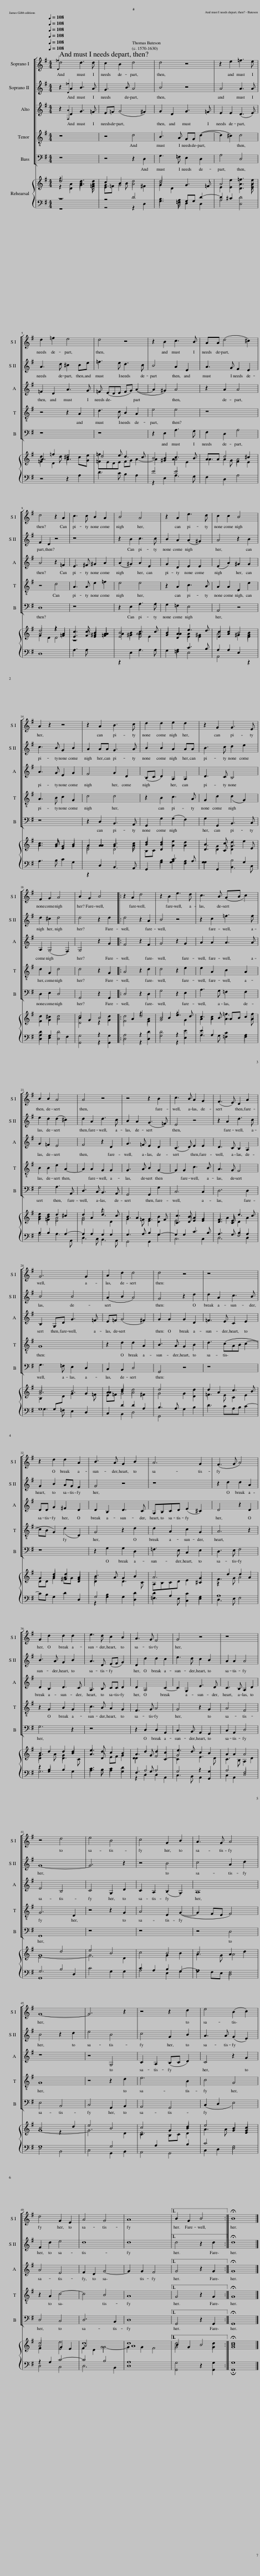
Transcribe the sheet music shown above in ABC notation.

X:1
%%score [ 1 2 3 4 5 ] { ( 6 7 8 ) | ( 9 10 ) }
L:1/8
Q:1/4=108
M:4/4
I:linebreak $
K:G
V:1 treble
V:2 treble
V:3 treble
V:4 treble-8
V:5 bass
V:6 treble
V:7 treble
V:8 treble
V:9 bass
V:10 bass
V:1
{[D=f]} d4 d3 d | c2 B2 d4 | d4 z4 | z2 e2 =f3 e |$ d2 =f2 e4 | %5
 d4 z4 | z2 B2 c3 B | AA (d4 ^c2) |$ d4 z2 A2 | c3 c B2 A2 | %10
 B4 A4 | z2 A2 e3 d | c2 c2 B4 |$ A2 z2 z4 | z2 A2 B3 c | %15
 d2 d2 e2 d2 | z2 G2 G3 E |$ F2 G2 A4 | B2 G2 B4 |: z2 A2 d4 | %20
 z2 B2 e3 d | c3 B (AB c2) |$ B2 B2 A4 | A4 z4 | z4 z2 B2 | %25
 c3 B A2 G2 | (F3 E) D2 A2 |$ G6 G2 | A2 d2 d4 | d4 z4 | %30
 z8 |$ z2 d2 d2 A2 | B3 A G2 B2 | A6 G2 | (F3 G A4) |$ %35
 G2 d2 d2 d2 | e3 d c2 B2 | A3 G F4 | G4 z4 | z8 |$ %40
 z4 d4 | e4 B4 | c4 G2 B2 | A3 G A4 |$ G8- | %45
 G6 z2 | z4 z2 d2 | e4 (B2 c2) |$ d4 G2 E2 | A4 G4 | %50
 A8 ||1 B2 G2 B4 :| !fermata!B8 |] %53
V:2
 z2{[D=f]} A2 B3 A | G3 B A4 | B4 z4 | A4 A3 A |$ A3 d ^c2 ce | %5
 =f3 e d3 c | B4 A2 E2 | A3 G F2 E2 |$ F2 D2 z4 | z8 | %10
 z2 B2 c3 c | B2 A2 (A2 ^G2) | A4 z2 B2 |$ c3 B G2 B2 | A2 AA G3 A | %15
 B2 B2 A2 AA | B3 c d2 e2 |$ d2 ^c2 d4 | d4 z2 d2 |: d4 z2 A2 | %20
 B4 z4 | z2 c2 =f3 f |$ e2 d2 (d2 ^c2) | d2 A2 d3 c | B2 A2 (G3 =F) | %25
 E4 z4 | z2 A2 d3 c |$ B4 B4 | (A2 B2 A4) | G4 z2 d2 | %30
 d2 A2 c3 B |$ G2 B2 AG F2 | G4 z4 | z8 | z2 d2 d2 A2 |$ %35
 B3 A G2 B2 | A3 D (EF G2) | D2 d2 d2 c2 | e3 d c2 B2 | A2 A2 A4 |$ %40
 G8- | G6 z2 | z4 B4 | c4 A2 d2 |$ B4 z2 d2 | %45
 e4 B4 | c4 G2 B2 | A3 A (G2 E2) |$ F2 d2 e4 | d8 | %50
 d8 ||1 d4 z2 d2 :| !fermata!d8 |] %53
V:3
 z2{[F,A]} D2 G3 =F | E=F (G4 ^F2) | G2 D2 G3 =F | E2 E2 (D3 E) |$ =F2 D2 A3 G | %5
 =F (EDE FG) (A2- | A2 ^G2) A4 | z2 A2 A4 |$ A4 z2 =F2 | E3 ^F ^G2 A2 | %10
 (A2 ^G2) A2 E2 | G2 D2 E2 E2 | (E2 A2) ^G2 G2 |$ A3 G E2 G2 | F4 G2 D2 | %15
 (B,C D2) A,2 A,2 | D3 C B,4 |$ A,2 (G,4 F,2) | G,4 z2 G2 |: F4 z2 F2 | %20
 G4 z2 G2 | A2 A2 A3 A |$ G2 =F2 E4 | F4 z2 D2 | G3 =F E2 D2 | %25
 (C3 D) E2 E2 | D3 C B,2 A,2 |$ B,2 G,D G3 =F | E=F (G4 ^F2) | G2 G2 G2 D2 | %30
 =F3 E C2 E2 |$ DD G2 ^F2 D2 | D2 B,2 D3 C | A,B,CD (E2 ^C2) | D4 z2 D2 |$ %35
 D2 B,2 D3 C | A,3 B, CC D2 | D2 A,4 C2- | C2 G,2 E3 D | C3 B, A,2 D2 |$ %40
 E4 B,4 | C4 G,2 D2 | C2 A,2 (B,2 G,2) | A,8 |$ z8 | %45
 z4 G,4 | C2 A,2 (B,C D2) | C4 z2 G2 |$ A4 E4 | F2 D2 G4- | %50
 G2 G2 F4 ||1 G4 z2 G2 :| !fermata!G8 |] %53
V:4
 z8 | z4 d4 | B3 A GG (d2- | d2 ^c2) d4 |$ z4 z2 A2 | %5
 d3 c B2 A2 | e4 e4 | z8 |$ z4 d4 | A3 A e2 =f2 | %10
 e4 e4 | z2 A2 c3 B | A2 A2 E2 e2 |$ A3 B c2 G2 | d4 d4 | %15
 z2 B2 c3 A | G2 d2 (d2 G2) |$ d2 G2 d4 | d4 z2 G2 |: A4 z2 d2 | %20
 d4 z2 e2 | e2 A2 c2 A2 |$ B2 B2 e2 A2- | A2 A2 G2 G2 | G3 A B2 G2- | %25
 G2 G2 c3 B | A3 G F4 |$ G8 | z2 d2 d2 A2 | B3 A G2 B2 | %30
 d3 (cAB c2- |$ cB G2) (d2 D2) | G4 z2 d2 | d2 A2 c2 G2 | A6 z2 |$ %35
 z2 G2 B2 G2 | c3 B A2 G2 | F3 G A4 | G4 z2 G2 | A4 F4 |$ %40
 G6 D2 | z4 z2 G2 | A4 E2 (G2- | G2 FE F4) |$ G8 | %45
 z4 z2 d2 | e6 B2 | c4 G4 |$ z2 A2 c4- | c4 B4 | %50
 A8 ||1 G4 z2 G2 :| !fermata!G8 |] %53
V:5
 z8 | z4 z2 D,2 | G,3 =F, E,2 D,2 | A,4 D,4 |$ z8 | %5
 z8 | z2 E,2 A,3 G, | F,2 D,2 A,4 |$ D,8 | z8 | %10
 z2 E,2 A,3 A, | G,2 =F,2 E,4 | A,,4 z4 |$ z8 | z2 D,2 B,,3 A,, | %15
 G,,2 G,2 (G,2 F,2) | G,2 G,,2 B,,3 C, |$ D,2 E,2 D,4 | G,,4 z2 G,,2 |: D,4 z2 D,2 | %20
 G,4 z2 E,2 | A,3 G, =F,2 F,2 |$ G,4 A,3 A,, | D,3 C, B,,3 A,, | G,,4 G,,2 G,2 | %25
 C,6 C,2 | D,6 D,2 |$ G,3 =F, E,2 D,2 | C,2 B,,2 D,4 | G,,4 z4 | %30
 z8 |$ z8 | z2 G,2 G,2 D,2 | =F,3 E, C,2 E,2 | D,3 E, F,4 |$ %35
 G,6 z2 | z8 | z2 D,2 D,2 A,,2 | C,3 B,, A,,2 G,,2 | C,2 A,,2 D,4 |$ %40
 G,,8 | z8 | z8 | z4 D,4 |$ E,4 B,,4 | %45
 C,4 G,,2 B,,2 | A,,4 G,,4 | (C,2 D,2 E,4) |$ D,4 C,4 | D,6 B,,2 | %50
 D,8 ||1 G,,4 z2 G,,2 :| !fermata!G,,8 |] %53
V:6
 d4 d3 d | c2 B2 d4 | d4 x4 | x2 e2 =f3 e |$ d2 =f2 e4 | %5
 d4 x4 | x2 B2 c3 B | AA d4 ^c2 |$ d4 z2 A2 | c3 c B2 A2 | %10
 B4 A4 | x2 A2 e3 d | c2 c2 B4 |$ x8 | x2 A2 B3 c | %15
 d2 d2 e2 d2 | x2 G2 G3 E |$ F2 G2 A4 | B2 G2 B4 |: x2 A2 d4 | %20
 x2 B2 e3 d | c3 B AB c2 |$ B2 B2 A4 | A4 x4 | x4 x2 B2 | %25
 c3 B A2 G2 | F3 E D2 A2 |$ G6 G2 | A2 d2 d4 | d4 x4 | %30
 x8 |$ x2 d2 d2 A2 | B3 A G2 B2 | A6 G2 | F3 G A4 |$ %35
 G2 d2 d2 d2 | e3 d c2 B2 | A3 G F4 | G4 x4 | x8 |$ %40
 x4 d4 | e4 B4 | c4 G2 B2 | A3 G A4 |$ G8- | %45
 G6 x2 | x4 x2 d2 | e4 B2 c2 |$ d4 G2 E2 | A4 G4 | %50
 A8 ||1 B2 G2 B4 :| B8 |] %53
V:7
 z2 A2 B3 A | G3 B A4 | B4 x4 | A4 A3 A |$ A3 d ^c2 c[Ge] | %5
 =f3 e d3 c | B4 A2 E2 | A3 G F2 E2 |$ F2 D2 x4 | z8 | %10
 x2 B2 c3 c | B2 A2 A2 ^G2 | A4 x2 B2 |$ c3 B G2 B2 | A2 A2 G3 A | %15
 B2 B2 A2 A2 | B3 c d2 e2 |$ d2 ^c2 d4 | d4 z2 d2 |: d4 x2 A2 | %20
 B4 x4 | x2 c2 =f3 f |$ e2 d2 d2 ^c2 | d2 A2 d3 c | B2 A2 G3 =F | %25
 E4 x4 | x2 A2 d3 c |$ B4 B4 | A2 B2 A4 | G4 x2 d2 | %30
 d2 A2 c3 B |$ G2 B2 AG F2 | G4 x4 | x8 | z2 d2 d2 A2 |$ %35
 B3 A G2 B2 | A3 D EF G2 | D2 d2 d2 c2 | e3 d c2 B2 | A2 A2 A4 |$ %40
 G8- | G6 x2 | x4 B4 | c4 A2 d2 |$ B4 z2 d2 | %45
 e4 B4 | c4 G2 B2 | A3 A G2 E2 |$ F2 x2 e4 | d8 | %50
 d8 ||1 d4 x2 d2 :| d8 |] %53
V:8
 z2 D2 G3 =F | E=F G4 ^F2 | G2 D2 G3 =F | E2 E2 D3 E |$ =F2 D2 A3 x | %5
 =FEDE FG A2- | A2 ^G2 A4 | x2 A2 A4 |$ A4 z2 =F2 | E3 F ^G2 A2 | %10
 A2 ^G2 A2 E2 | G2 D2 E2 E2 | E2 A2 ^G2 G2 |$ A3 G E2 G2 | F4 x4 | %15
 B,C D2 x4 | D3 C[I:staff +1] B,4 |$ A,2 G,4 F,2 | G,4[I:staff -1] x2 G2 |: F4 z2 F2 | %20
 G4 z2 G2 | A2 A2 A3 A |$ G2 =F2 E4 | F4 z2 D2 | G3 =F E2 D2 | %25
 C3 D E2 E2 | D3 C[I:staff +1] B,2 A,2 |$[I:staff -1] B,2[I:staff +1] G,[I:staff -1]D G3 =F | E=F G4 ^F2 | x4 G2 D2 | %30
 =F3 E C2 E2 |$ DD G2 ^F2 D2 | D2[I:staff +1] B,2[I:staff -1] D3 C | A,B,CD E2 ^C2 | x8 |$ %35
 D2[I:staff +1] B,2[I:staff -1] D3 C |[I:staff +1] A,3 B, C2 D2 |[I:staff -1] D2[I:staff +1] A,4[I:staff -1] C2- | C2 x2 E3 D | C3 B, A,2 D2 |$ %40
 E4[I:staff +1] B,4 | C4 G,2[I:staff -1] D2 |[I:staff +1] C2 A,2 B,2 G,2 | A,8 |$[I:staff -1] x8 | %45
 x4[I:staff +1] G,4 |[I:staff -1] C2[I:staff +1] A,2[I:staff -1] B,C D2 | x4 x2 G2 |$ A4 E4 | F2 D2 G4- | %50
 G2 G2 F4 ||1 G4 x2 G2 :| !fermata!G8 |] %53
V:9
 z8 | z4 D4 | B,3 A, G,G, D2- | D2 ^C2 D4 |$ z4 z2 A,2 | %5
 D3 C B,2 A,2 | E4 E4 | x8 |$ x4[I:staff -1] D4 |[I:staff +1] A,3 A,[I:staff -1] E2 =F2 | %10
 E4 E4 |[I:staff +1] x2 A,2 C3 B, | A,2 A,2 E,2[I:staff -1] E2 |$[I:staff +1] A,3 B, C2 G,2 |[I:staff -1] D4 D4 | %15
[I:staff +1] x2 B,2 C3 A, | G,2[I:staff -1] D2 D2[I:staff +1] G,2 |$ D2 G,2 D4 |[I:staff -1] D4[I:staff +1] z2 G,2 |: A,4 z2 D2 | %20
 D4 z2 E2 | E2 A,2 C2 A,2 |$ B,2 B,2 x2 A,2- | A,2 A,2 G,2 G,2 | G,3 A, B,2 G,2- | %25
 G,2 G,2 C3 B, | A,3 G, F,4 |$ G,8 | x2 D2 D2 A,2 | B,3 A, G,2 B,2 | %30
 D3 CA,B, C2- |$ CB, G,2 D2 D,2 | G,4 x2 D2 | D2 A,2 C2 G,2 | A,8 |$ %35
 z2 G,2 B,2 G,2 | C3 B, A,2 G,2 | F,3 G, A,4 | G,4 z2 G,2 | A,4 F,4 |$ %40
 G,6 D,2 | x4 x2 G,2 | A,4 E,2 G,2- | G,2 F,E, F,4 |$ G,8 | %45
 x4 x2[I:staff -1] D2 | E6[I:staff +1] B,2 | C4 G,4 |$ z2 A,2 C4- | C4 B,4 | %50
 A,8 ||1 G,4 z2 G,2 :| G,8 |] %53
V:10
 z8 | z4 z2 D,2 | G,3 =F, E,2 D,2 | A,4 D,4 |$ x8 | %5
 x8 | z2 E,2 A,3 G, | F,2 D,2 A,4 |$ D,8 | x8 | %10
 z2 E,2 A,3 A, | G,2 =F,2 E,4 | A,,4 x2 z2 |$ x8 | z2 D,2 B,,3 A,, | %15
 G,,2 G,2 [G,A,]2 [F,A,]2 | G,2 G,,2 B,,3 C, |$ D,2 E,2 D,4 | G,,4 z2 G,,2 |: D,4 z2 D,2 | %20
 G,4 z2 E,2 | A,3 G, =F,2 F,2 |$ G,4 A,3 A,, | D,3 C, B,,3 A,, | G,,4 G,,2 G,2 | %25
 C,6 C,2 | D,6 D,2 |$ G,3 =F, E,2 D,2 | C,2 B,,2 D,4 | G,,4 x4 | %30
 x8 |$ x8 | z2 G,2 G,2 D,2 | =F,3 E, C,2 E,2 | D,3 E, F,4 |$ %35
 G,6 x2 | x8 | z2 D,2 D,2 A,,2 | C,3 B,, A,,2 G,,2 | C,2 A,,2 D,4 |$ %40
 G,,8 | x8 | x8 | x4 D,4 |$ E,4 B,,4 | %45
 C,4 G,,2 B,,2 | A,,4 G,,4 | C,2 D,2 E,4 |$ D,4 C,4 | D,6 B,,2 | %50
 D,8 ||1 G,,4 x2 G,,2 :| !fermata!G,,8 |] %53
